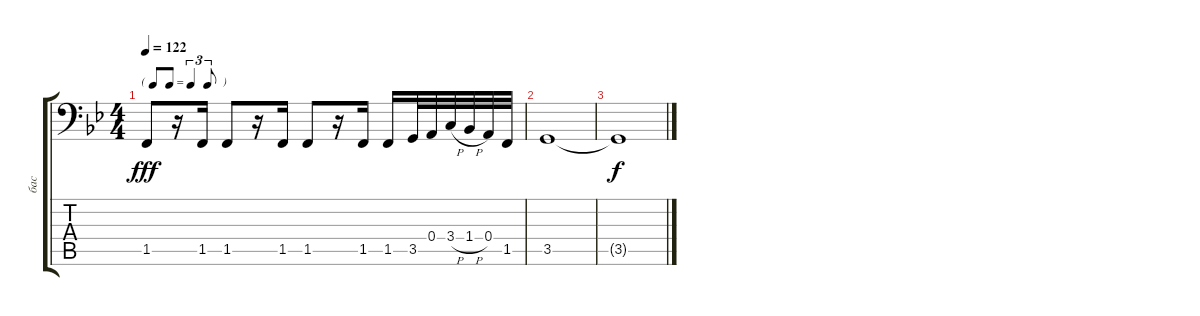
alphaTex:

\track ("бас" "бас") {instrument electricbasspick}
\staff {score tabs}
\tuning (C3 G2 D2 A1 E1 B0) {hide}
\ts (4 4)
\tf triplet8th
\tempo 122
\clef f4
\ks gminor
1.5.8{dy fff} r.16 1.5.16 1.5.8 r.16 1.5.16 1.5.8 r.16 1.5.16 1.5.16 3.5.32 0.4.32 3.4{h}.32 1.4{h}.32 0.4.32 1.5.32 |
3.5.1 |
3.5{t}.1{dy f}
